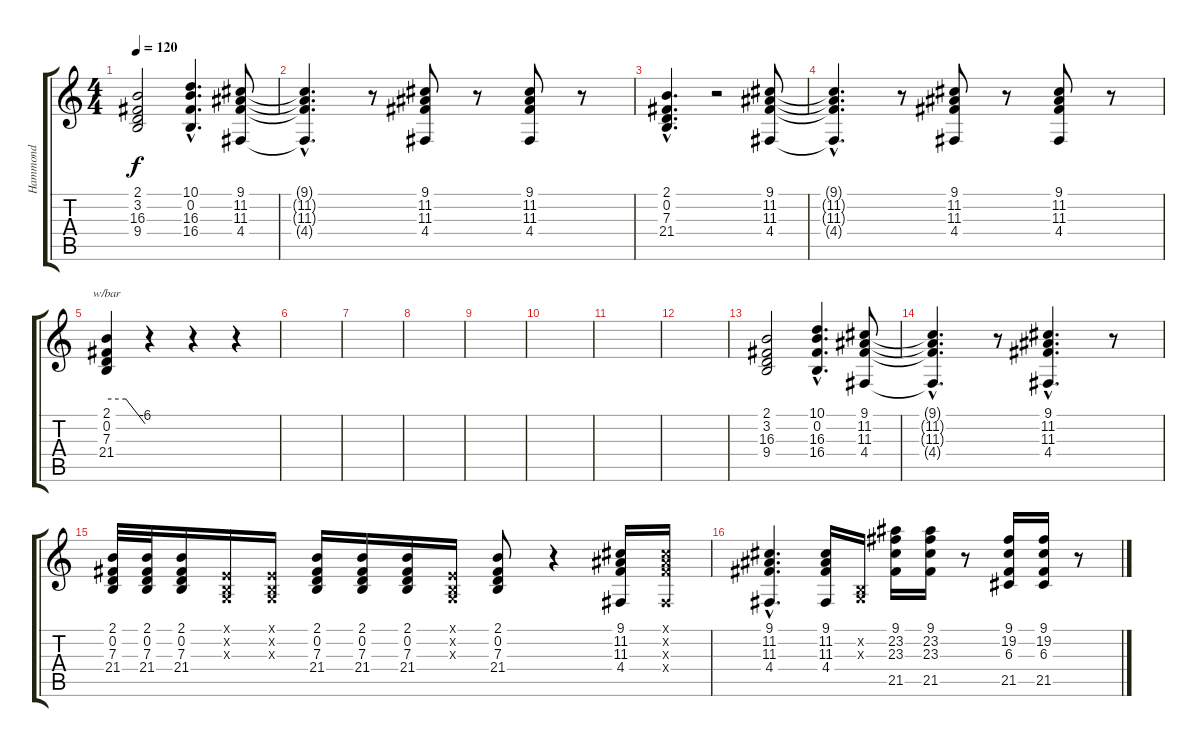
\track ("Hammond" "Hammond") {instrument drawbarorgan}
\staff {score tabs}
\tuning (E4 B3 G3 D3 A2 E2) {hide}
\ts (4 4)
\tempo 120
\clef g2
\ks c
(2.1 3.2 16.3 9.4).2{dy f} (10.1{hac} 0.2{hac} 16.3{hac} 16.4{hac}).4{d} (9.1 11.2 11.3 4.4).8 |
(9.1{hac t} 11.2{hac t} 11.3{hac t} 4.4{hac t}).4{d} r.8 (9.1 11.2 11.3 4.4).8 r.8 (9.1 11.2 11.3 4.4).8 r.8 |
(2.1{hac} 0.2{hac} 7.3{hac} 21.4{hac}).4{d} r.2 (9.1 11.2 11.3 4.4).8 |
(9.1{hac t} 11.2{hac t} 11.3{hac t} 4.4{hac t}).4{d} r.8 (9.1 11.2 11.3 4.4).8 r.8 (9.1 11.2 11.3 4.4).8 r.8 |
(2.1 0.2 7.3 21.4).4{tbe (custom default 0 0 30 0 60 -24)} r.4 r.4 r.4 |
|
|
|
|
|
|
|
(2.1 3.2 16.3 9.4).2 (10.1{hac} 0.2{hac} 16.3{hac} 16.4{hac}).4{d} (9.1 11.2 11.3 4.4).8 |
(9.1{hac t} 11.2{hac t} 11.3{hac t} 4.4{hac t}).4{d} r.8 (9.1{hac} 11.2{hac} 11.3{hac} 4.4{hac}).4{d} r.8 |
(2.1 0.2 7.3 21.4).32 (2.1 0.2 7.3 21.4).32 (2.1 0.2 7.3 21.4).16 (0.1{x} 0.2{x} 0.3{x}).16 (0.1{x} 0.2{x} 0.3{x}).16 (2.1 0.2 7.3 21.4).16 (2.1 0.2 7.3 21.4).16 (2.1 0.2 7.3 21.4).16 (0.1{x} 0.2{x} 0.3{x}).16 (2.1 0.2 7.3 21.4).8 r.4 (9.1 11.2 11.3 4.4).16 (9.1{x} 11.2{x} 11.3{x} 4.4{x}).16 |
(9.1{hac} 11.2{hac} 11.3{hac} 4.4{hac}).4{d} (9.1 11.2 11.3 4.4).16 (0.2{x} 0.3{x}).16 (9.1 23.2 23.3 21.5).16 (9.1 23.2 23.3 21.5).16 r.8 (9.1 19.2 6.3 21.5).16 (9.1 19.2 6.3 21.5).16 r.8
